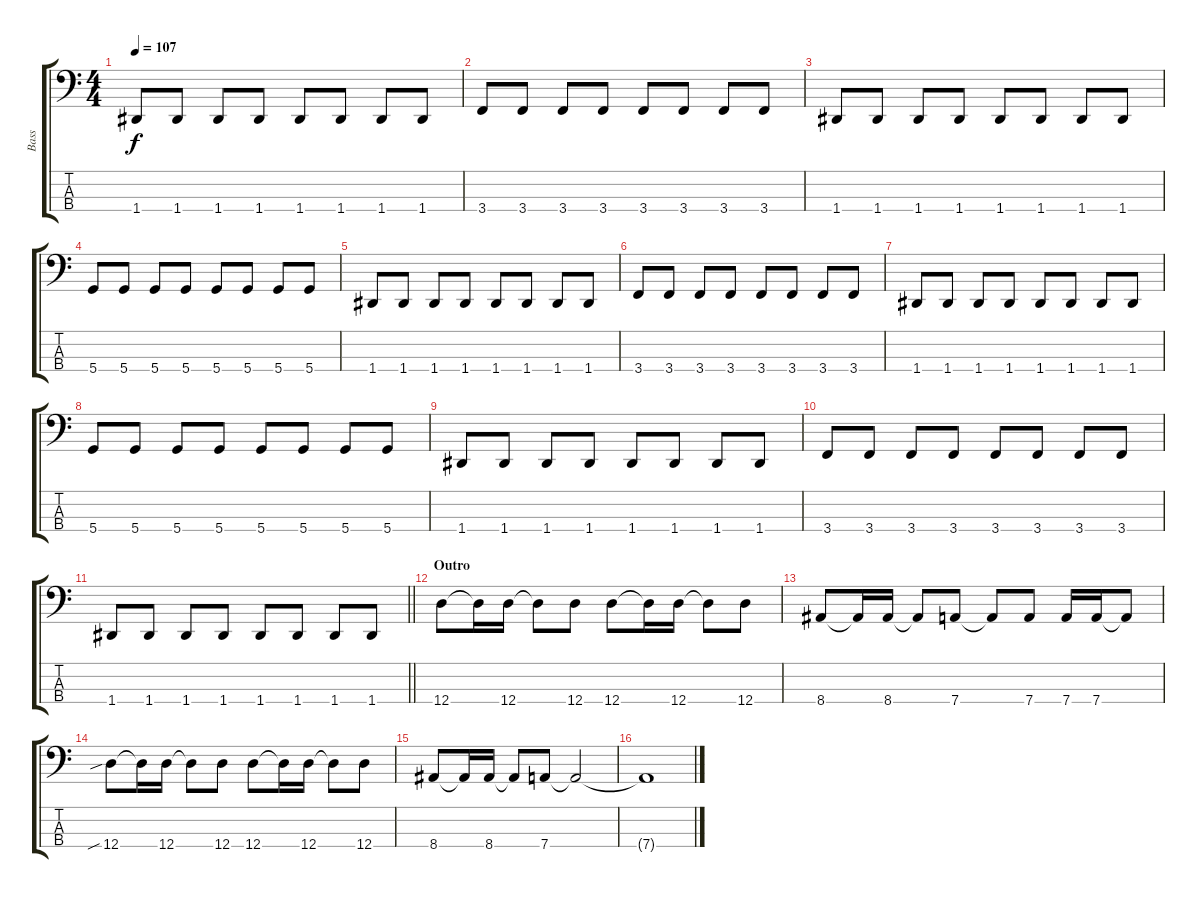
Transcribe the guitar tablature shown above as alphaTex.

\track ("Bass" "Bass") {instrument electricbasspick}
\staff {score tabs}
\tuning (G2 D2 A1 D1) {hide}
\ts (4 4)
\tempo 107
\clef f4
\ks c
1.4.8{dy f} 1.4.8 1.4.8 1.4.8 1.4.8 1.4.8 1.4.8 1.4.8 |
3.4.8 3.4.8 3.4.8 3.4.8 3.4.8 3.4.8 3.4.8 3.4.8 |
1.4.8 1.4.8 1.4.8 1.4.8 1.4.8 1.4.8 1.4.8 1.4.8 |
5.4.8 5.4.8 5.4.8 5.4.8 5.4.8 5.4.8 5.4.8 5.4.8 |
1.4.8 1.4.8 1.4.8 1.4.8 1.4.8 1.4.8 1.4.8 1.4.8 |
3.4.8 3.4.8 3.4.8 3.4.8 3.4.8 3.4.8 3.4.8 3.4.8 |
1.4.8 1.4.8 1.4.8 1.4.8 1.4.8 1.4.8 1.4.8 1.4.8 |
5.4.8 5.4.8 5.4.8 5.4.8 5.4.8 5.4.8 5.4.8 5.4.8 |
1.4.8 1.4.8 1.4.8 1.4.8 1.4.8 1.4.8 1.4.8 1.4.8 |
3.4.8 3.4.8 3.4.8 3.4.8 3.4.8 3.4.8 3.4.8 3.4.8 |
\barLineRight lightlight
1.4.8 1.4.8 1.4.8 1.4.8 1.4.8 1.4.8 1.4.8 1.4.8 |
\section ("" "Outro")
12.4.8 12.4{t}.16 12.4.16 12.4{t}.8 12.4.8 12.4.8 12.4{t}.16 12.4.16 12.4{t}.8 12.4.8 |
8.4.8 8.4{t}.16 8.4.16 8.4{t}.8 7.4.8 7.4{t}.8 7.4.8 7.4.16 7.4.16 7.4{t}.8 |
12.4{sib}.8 12.4{t}.16 12.4.16 12.4{t}.8 12.4.8 12.4.8 12.4{t}.16 12.4.16 12.4{t}.8 12.4.8 |
8.4.8 8.4{t}.16 8.4.16 8.4{t}.8 7.4.8 7.4{t}.2 |
7.4{t}.1
